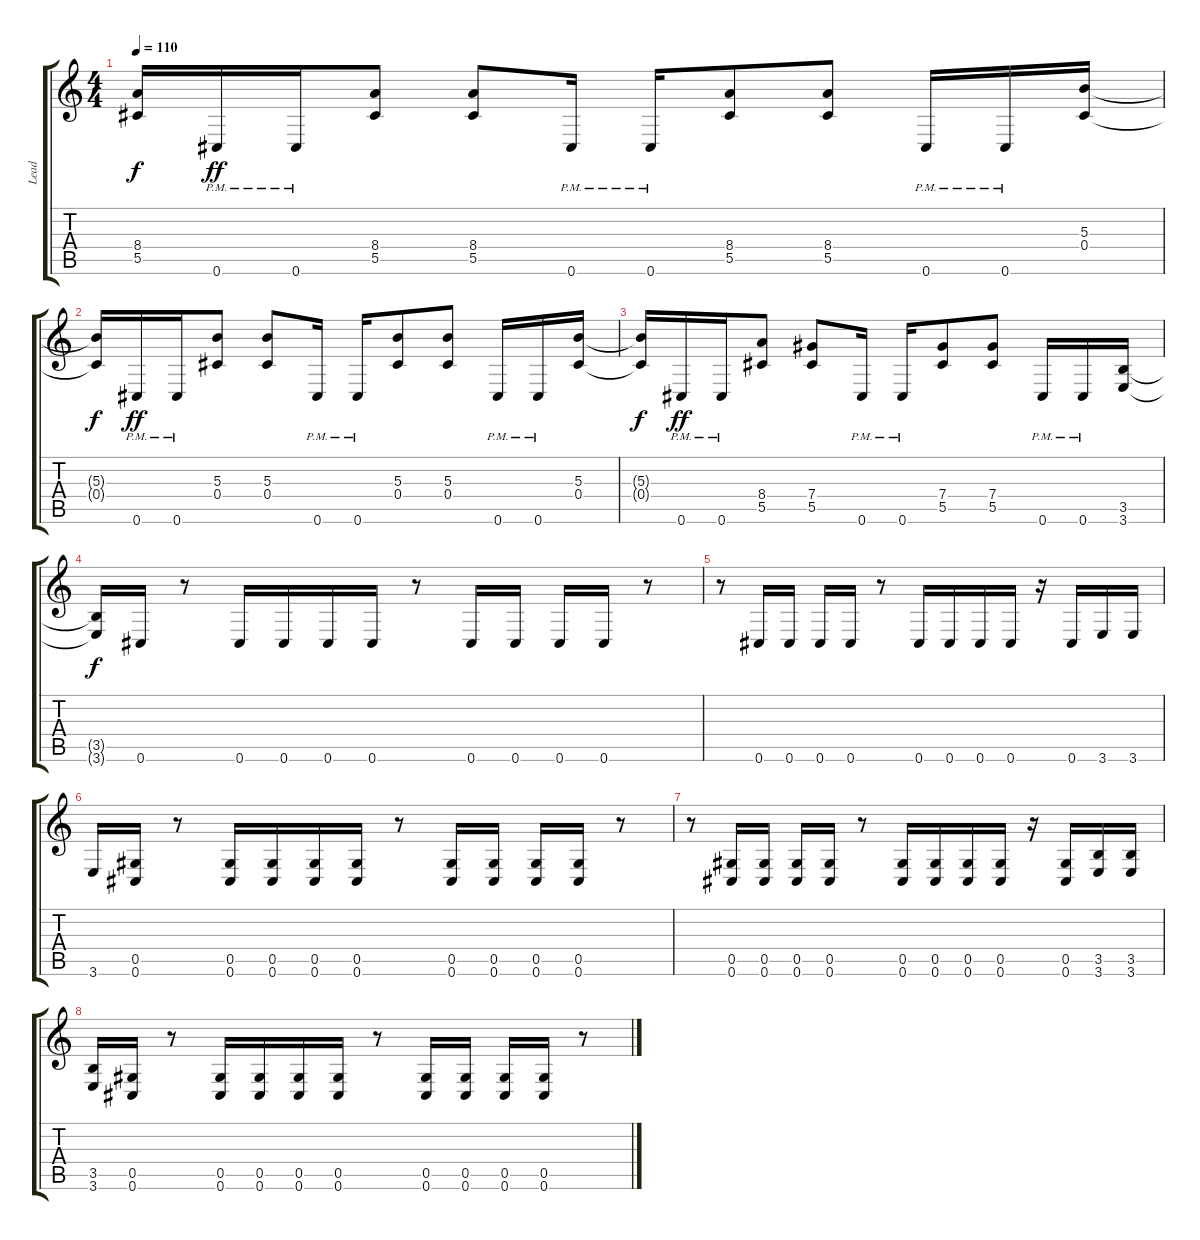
\track ("Lead" "Lead") {instrument distortionguitar}
\staff {score tabs}
\tuning (Eb4 Bb3 Gb3 Db3 Ab2 Db2) {hide}
\ts (4 4)
\tempo 110
\clef g2
\ks c
(8.4{t} 5.5{t}).16{dy f} 0.6{pm}.16{dy ff} 0.6{pm}.16 (8.4 5.5).8 (8.4 5.5).8 0.6{pm}.16 0.6{pm}.16 (8.4 5.5).8 (8.4 5.5).8 0.6{pm}.16 0.6{pm}.16 (5.3 0.4).16 |
(5.3{t} 0.4{t}).16{dy f} 0.6{pm}.16{dy ff} 0.6{pm}.16 (5.3 0.4).8 (5.3 0.4).8 0.6{pm}.16 0.6{pm}.16 (5.3 0.4).8 (5.3 0.4).8 0.6{pm}.16 0.6{pm}.16 (5.3 0.4).16 |
(5.3{t} 0.4{t}).16{dy f} 0.6{pm}.16{dy ff} 0.6{pm}.16 (8.4 5.5).8 (7.4 5.5).8 0.6{pm}.16 0.6{pm}.16 (7.4 5.5).8 (7.4 5.5).8 0.6{pm}.16 0.6{pm}.16 (3.5 3.6).16 |
(3.5{t} 3.6{t}).16{dy f} 0.6.16 r.8 0.6.16 0.6.16 0.6.16 0.6.16 r.8 0.6.16 0.6.16 0.6.16 0.6.16 r.8 |
r.8 0.6.16 0.6.16 0.6.16 0.6.16 r.8 0.6.16 0.6.16 0.6.16 0.6.16 r.16 0.6.16 3.6.16 3.6.16 |
3.6.16 (0.5 0.6).16 r.8 (0.5 0.6).16 (0.5 0.6).16 (0.5 0.6).16 (0.5 0.6).16 r.8 (0.5 0.6).16 (0.5 0.6).16 (0.5 0.6).16 (0.5 0.6).16 r.8 |
r.8 (0.5 0.6).16 (0.5 0.6).16 (0.5 0.6).16 (0.5 0.6).16 r.8 (0.5 0.6).16 (0.5 0.6).16 (0.5 0.6).16 (0.5 0.6).16 r.16 (0.5 0.6).16 (3.5 3.6).16 (3.5 3.6).16 |
(3.5 3.6).16 (0.5 0.6).16 r.8 (0.5 0.6).16 (0.5 0.6).16 (0.5 0.6).16 (0.5 0.6).16 r.8 (0.5 0.6).16 (0.5 0.6).16 (0.5 0.6).16 (0.5 0.6).16 r.8
